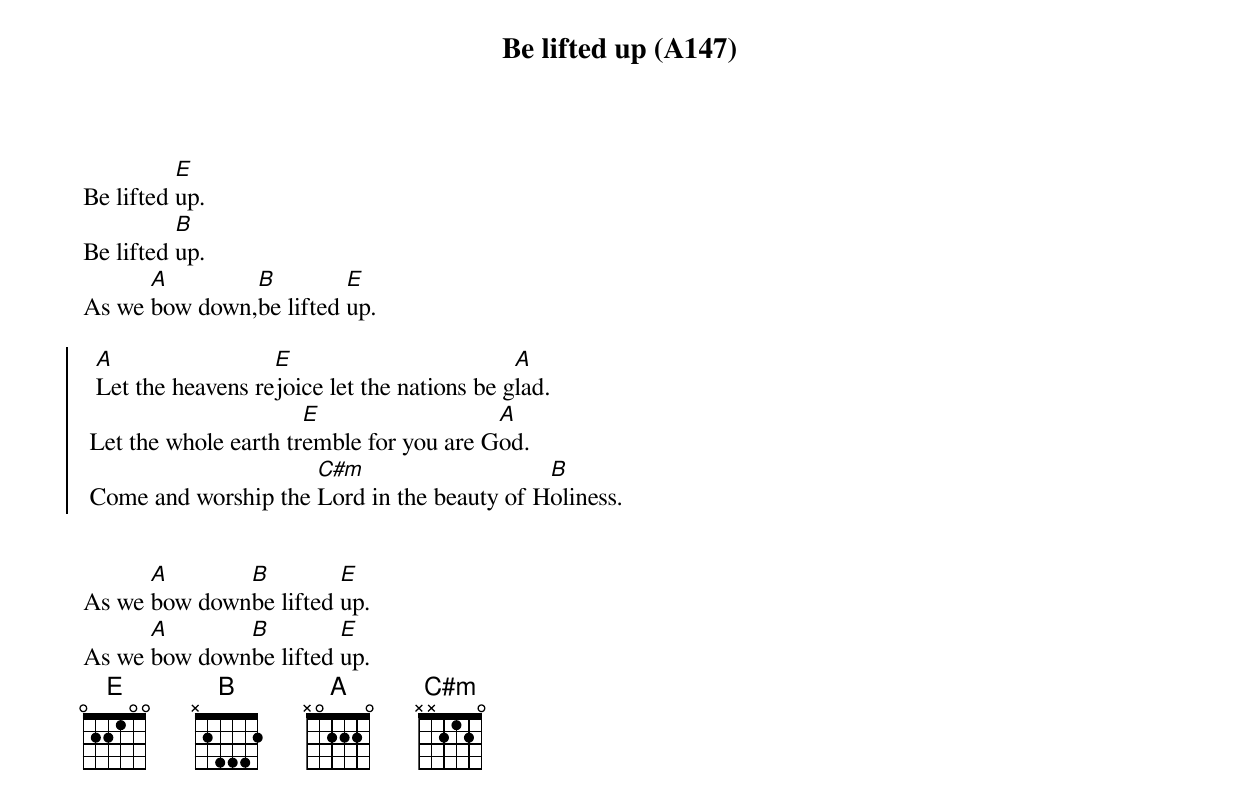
{title: Be lifted up (A147)}
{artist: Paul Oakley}

Be lifted [E]up.
Be lifted [B]up.
As we [A]bow down,[B]be lifted [E]up.

{soc}
  [A]Let the heavens re[E]joice let the nations be g[A]lad.
 Let the whole earth tr[E]emble for you are G[A]od.
 Come and worship the [C#m]Lord in the beauty of H[B]oliness.
 {eoc}


As we [A]bow down[B]be lifted [E]up.
As we [A]bow down[B]be lifted [E]up.
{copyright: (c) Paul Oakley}
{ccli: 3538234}
